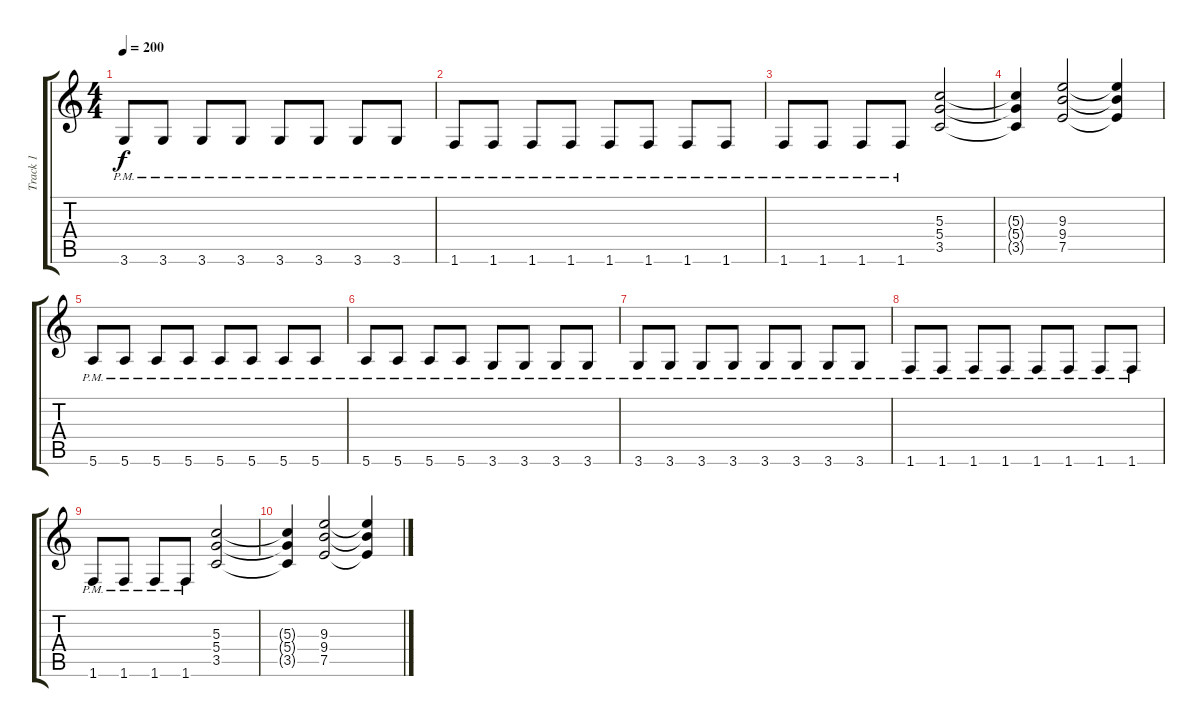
\track ("Track 1" "Track 1") {instrument distortionguitar}
\staff {score tabs}
\tuning (E4 B3 G3 D3 A2 E2) {hide}
\ts (4 4)
\tempo 200
\clef g2
\ks c
3.6{pm}.8{dy f} 3.6{pm}.8 3.6{pm}.8 3.6{pm}.8 3.6{pm}.8 3.6{pm}.8 3.6{pm}.8 3.6{pm}.8 |
1.6{pm}.8 1.6{pm}.8 1.6{pm}.8 1.6{pm}.8 1.6{pm}.8 1.6{pm}.8 1.6{pm}.8 1.6{pm}.8 |
1.6{pm}.8 1.6{pm}.8 1.6{pm}.8 1.6{pm}.8 (5.3 5.4 3.5).2 |
(5.3{t} 5.4{t} 3.5{t}).4 (9.3 9.4 7.5).2 (9.3{t} 9.4{t} 7.5{t}).4 |
5.6{pm}.8 5.6{pm}.8 5.6{pm}.8 5.6{pm}.8 5.6{pm}.8 5.6{pm}.8 5.6{pm}.8 5.6{pm}.8 |
5.6{pm}.8 5.6{pm}.8 5.6{pm}.8 5.6{pm}.8 3.6{pm}.8 3.6{pm}.8 3.6{pm}.8 3.6{pm}.8 |
3.6{pm}.8 3.6{pm}.8 3.6{pm}.8 3.6{pm}.8 3.6{pm}.8 3.6{pm}.8 3.6{pm}.8 3.6{pm}.8 |
1.6{pm}.8 1.6{pm}.8 1.6{pm}.8 1.6{pm}.8 1.6{pm}.8 1.6{pm}.8 1.6{pm}.8 1.6{pm}.8 |
1.6{pm}.8 1.6{pm}.8 1.6{pm}.8 1.6{pm}.8 (5.3 5.4 3.5).2 |
(5.3{t} 5.4{t} 3.5{t}).4 (9.3 9.4 7.5).2 (9.3{t} 9.4{t} 7.5{t}).4
